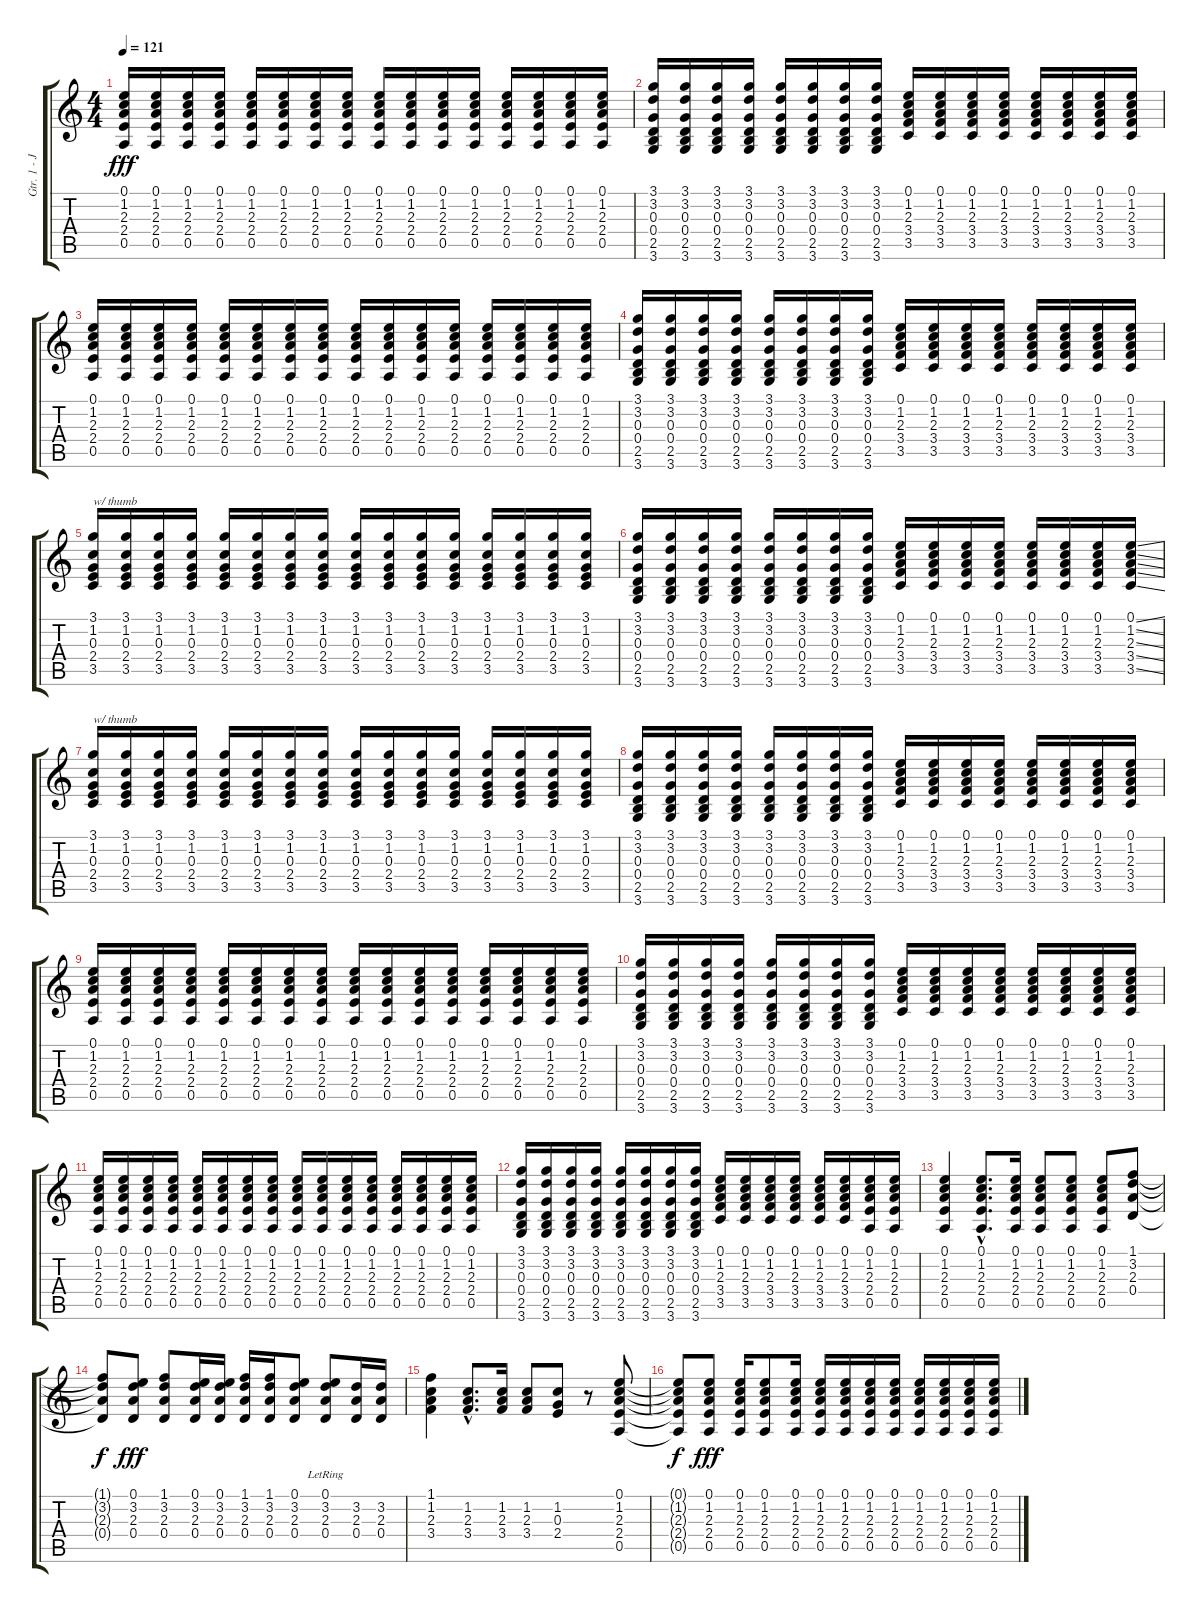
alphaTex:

\track ("Gtr. 1 - John " "Gtr. 1 - J") {instrument overdrivenguitar}
\staff {score tabs}
\tuning (E4 B3 G3 D3 A2 E2) {hide}
\ts (4 4)
\tempo 121
\clef g2
\ks c
(0.1 1.2 2.3 2.4 0.5).16{dy fff} (0.1 1.2 2.3 2.4 0.5).16 (0.1 1.2 2.3 2.4 0.5).16 (0.1 1.2 2.3 2.4 0.5).16 (0.1 1.2 2.3 2.4 0.5).16 (0.1 1.2 2.3 2.4 0.5).16 (0.1 1.2 2.3 2.4 0.5).16 (0.1 1.2 2.3 2.4 0.5).16 (0.1 1.2 2.3 2.4 0.5).16 (0.1 1.2 2.3 2.4 0.5).16 (0.1 1.2 2.3 2.4 0.5).16 (0.1 1.2 2.3 2.4 0.5).16 (0.1 1.2 2.3 2.4 0.5).16 (0.1 1.2 2.3 2.4 0.5).16 (0.1 1.2 2.3 2.4 0.5).16 (0.1 1.2 2.3 2.4 0.5).16 |
(3.1 3.2 0.3 0.4 2.5 3.6).16 (3.1 3.2 0.3 0.4 2.5 3.6).16 (3.1 3.2 0.3 0.4 2.5 3.6).16 (3.1 3.2 0.3 0.4 2.5 3.6).16 (3.1 3.2 0.3 0.4 2.5 3.6).16 (3.1 3.2 0.3 0.4 2.5 3.6).16 (3.1 3.2 0.3 0.4 2.5 3.6).16 (3.1 3.2 0.3 0.4 2.5 3.6).16 (0.1 1.2 2.3 3.4 3.5).16 (0.1 1.2 2.3 3.4 3.5).16 (0.1 1.2 2.3 3.4 3.5).16 (0.1 1.2 2.3 3.4 3.5).16 (0.1 1.2 2.3 3.4 3.5).16 (0.1 1.2 2.3 3.4 3.5).16 (0.1 1.2 2.3 3.4 3.5).16 (0.1 1.2 2.3 3.4 3.5).16 |
(0.1 1.2 2.3 2.4 0.5).16 (0.1 1.2 2.3 2.4 0.5).16 (0.1 1.2 2.3 2.4 0.5).16 (0.1 1.2 2.3 2.4 0.5).16 (0.1 1.2 2.3 2.4 0.5).16 (0.1 1.2 2.3 2.4 0.5).16 (0.1 1.2 2.3 2.4 0.5).16 (0.1 1.2 2.3 2.4 0.5).16 (0.1 1.2 2.3 2.4 0.5).16 (0.1 1.2 2.3 2.4 0.5).16 (0.1 1.2 2.3 2.4 0.5).16 (0.1 1.2 2.3 2.4 0.5).16 (0.1 1.2 2.3 2.4 0.5).16 (0.1 1.2 2.3 2.4 0.5).16 (0.1 1.2 2.3 2.4 0.5).16 (0.1 1.2 2.3 2.4 0.5).16 |
(3.1 3.2 0.3 0.4 2.5 3.6).16 (3.1 3.2 0.3 0.4 2.5 3.6).16 (3.1 3.2 0.3 0.4 2.5 3.6).16 (3.1 3.2 0.3 0.4 2.5 3.6).16 (3.1 3.2 0.3 0.4 2.5 3.6).16 (3.1 3.2 0.3 0.4 2.5 3.6).16 (3.1 3.2 0.3 0.4 2.5 3.6).16 (3.1 3.2 0.3 0.4 2.5 3.6).16 (0.1 1.2 2.3 3.4 3.5).16 (0.1 1.2 2.3 3.4 3.5).16 (0.1 1.2 2.3 3.4 3.5).16 (0.1 1.2 2.3 3.4 3.5).16 (0.1 1.2 2.3 3.4 3.5).16 (0.1 1.2 2.3 3.4 3.5).16 (0.1 1.2 2.3 3.4 3.5).16 (0.1 1.2 2.3 3.4 3.5).16 |
(3.1 1.2 0.3 2.4 3.5).16{txt "w/ thumb"} (3.1 1.2 0.3 2.4 3.5).16 (3.1 1.2 0.3 2.4 3.5).16 (3.1 1.2 0.3 2.4 3.5).16 (3.1 1.2 0.3 2.4 3.5).16 (3.1 1.2 0.3 2.4 3.5).16 (3.1 1.2 0.3 2.4 3.5).16 (3.1 1.2 0.3 2.4 3.5).16 (3.1 1.2 0.3 2.4 3.5).16 (3.1 1.2 0.3 2.4 3.5).16 (3.1 1.2 0.3 2.4 3.5).16 (3.1 1.2 0.3 2.4 3.5).16 (3.1 1.2 0.3 2.4 3.5).16 (3.1 1.2 0.3 2.4 3.5).16 (3.1 1.2 0.3 2.4 3.5).16 (3.1 1.2 0.3 2.4 3.5).16 |
(3.1 3.2 0.3 0.4 2.5 3.6).16 (3.1 3.2 0.3 0.4 2.5 3.6).16 (3.1 3.2 0.3 0.4 2.5 3.6).16 (3.1 3.2 0.3 0.4 2.5 3.6).16 (3.1 3.2 0.3 0.4 2.5 3.6).16 (3.1 3.2 0.3 0.4 2.5 3.6).16 (3.1 3.2 0.3 0.4 2.5 3.6).16 (3.1 3.2 0.3 0.4 2.5 3.6).16 (0.1 1.2 2.3 3.4 3.5).16 (0.1 1.2 2.3 3.4 3.5).16 (0.1 1.2 2.3 3.4 3.5).16 (0.1 1.2 2.3 3.4 3.5).16 (0.1 1.2 2.3 3.4 3.5).16 (0.1 1.2 2.3 3.4 3.5).16 (0.1 1.2 2.3 3.4 3.5).16 (0.1{ss} 1.2{ss} 2.3{ss} 3.4{ss} 3.5{ss}).16 |
(3.1 1.2 0.3 2.4 3.5).16{txt "w/ thumb"} (3.1 1.2 0.3 2.4 3.5).16 (3.1 1.2 0.3 2.4 3.5).16 (3.1 1.2 0.3 2.4 3.5).16 (3.1 1.2 0.3 2.4 3.5).16 (3.1 1.2 0.3 2.4 3.5).16 (3.1 1.2 0.3 2.4 3.5).16 (3.1 1.2 0.3 2.4 3.5).16 (3.1 1.2 0.3 2.4 3.5).16 (3.1 1.2 0.3 2.4 3.5).16 (3.1 1.2 0.3 2.4 3.5).16 (3.1 1.2 0.3 2.4 3.5).16 (3.1 1.2 0.3 2.4 3.5).16 (3.1 1.2 0.3 2.4 3.5).16 (3.1 1.2 0.3 2.4 3.5).16 (3.1 1.2 0.3 2.4 3.5).16 |
(3.1 3.2 0.3 0.4 2.5 3.6).16 (3.1 3.2 0.3 0.4 2.5 3.6).16 (3.1 3.2 0.3 0.4 2.5 3.6).16 (3.1 3.2 0.3 0.4 2.5 3.6).16 (3.1 3.2 0.3 0.4 2.5 3.6).16 (3.1 3.2 0.3 0.4 2.5 3.6).16 (3.1 3.2 0.3 0.4 2.5 3.6).16 (3.1 3.2 0.3 0.4 2.5 3.6).16 (0.1 1.2 2.3 3.4 3.5).16 (0.1 1.2 2.3 3.4 3.5).16 (0.1 1.2 2.3 3.4 3.5).16 (0.1 1.2 2.3 3.4 3.5).16 (0.1 1.2 2.3 3.4 3.5).16 (0.1 1.2 2.3 3.4 3.5).16 (0.1 1.2 2.3 3.4 3.5).16 (0.1 1.2 2.3 3.4 3.5).16 |
(0.1 1.2 2.3 2.4 0.5).16 (0.1 1.2 2.3 2.4 0.5).16 (0.1 1.2 2.3 2.4 0.5).16 (0.1 1.2 2.3 2.4 0.5).16 (0.1 1.2 2.3 2.4 0.5).16 (0.1 1.2 2.3 2.4 0.5).16 (0.1 1.2 2.3 2.4 0.5).16 (0.1 1.2 2.3 2.4 0.5).16 (0.1 1.2 2.3 2.4 0.5).16 (0.1 1.2 2.3 2.4 0.5).16 (0.1 1.2 2.3 2.4 0.5).16 (0.1 1.2 2.3 2.4 0.5).16 (0.1 1.2 2.3 2.4 0.5).16 (0.1 1.2 2.3 2.4 0.5).16 (0.1 1.2 2.3 2.4 0.5).16 (0.1 1.2 2.3 2.4 0.5).16 |
(3.1 3.2 0.3 0.4 2.5 3.6).16 (3.1 3.2 0.3 0.4 2.5 3.6).16 (3.1 3.2 0.3 0.4 2.5 3.6).16 (3.1 3.2 0.3 0.4 2.5 3.6).16 (3.1 3.2 0.3 0.4 2.5 3.6).16 (3.1 3.2 0.3 0.4 2.5 3.6).16 (3.1 3.2 0.3 0.4 2.5 3.6).16 (3.1 3.2 0.3 0.4 2.5 3.6).16 (0.1 1.2 2.3 3.4 3.5).16 (0.1 1.2 2.3 3.4 3.5).16 (0.1 1.2 2.3 3.4 3.5).16 (0.1 1.2 2.3 3.4 3.5).16 (0.1 1.2 2.3 3.4 3.5).16 (0.1 1.2 2.3 3.4 3.5).16 (0.1 1.2 2.3 3.4 3.5).16 (0.1 1.2 2.3 3.4 3.5).16 |
(0.1 1.2 2.3 2.4 0.5).16 (0.1 1.2 2.3 2.4 0.5).16 (0.1 1.2 2.3 2.4 0.5).16 (0.1 1.2 2.3 2.4 0.5).16 (0.1 1.2 2.3 2.4 0.5).16 (0.1 1.2 2.3 2.4 0.5).16 (0.1 1.2 2.3 2.4 0.5).16 (0.1 1.2 2.3 2.4 0.5).16 (0.1 1.2 2.3 2.4 0.5).16 (0.1 1.2 2.3 2.4 0.5).16 (0.1 1.2 2.3 2.4 0.5).16 (0.1 1.2 2.3 2.4 0.5).16 (0.1 1.2 2.3 2.4 0.5).16 (0.1 1.2 2.3 2.4 0.5).16 (0.1 1.2 2.3 2.4 0.5).16 (0.1 1.2 2.3 2.4 0.5).16 |
(3.1 3.2 0.3 0.4 2.5 3.6).16 (3.1 3.2 0.3 0.4 2.5 3.6).16 (3.1 3.2 0.3 0.4 2.5 3.6).16 (3.1 3.2 0.3 0.4 2.5 3.6).16 (3.1 3.2 0.3 0.4 2.5 3.6).16 (3.1 3.2 0.3 0.4 2.5 3.6).16 (3.1 3.2 0.3 0.4 2.5 3.6).16 (3.1 3.2 0.3 0.4 2.5 3.6).16 (0.1 1.2 2.3 3.4 3.5).16 (0.1 1.2 2.3 3.4 3.5).16 (0.1 1.2 2.3 3.4 3.5).16 (0.1 1.2 2.3 3.4 3.5).16 (0.1 1.2 2.3 3.4 3.5).16 (0.1 1.2 2.3 3.4 3.5).16 (0.1 1.2 2.3 2.4 0.5).16 (0.1 1.2 2.3 2.4 0.5).16 |
(0.1 1.2 2.3 2.4 0.5).4 (0.1{hac} 1.2{hac} 2.3{hac} 2.4{hac} 0.5{hac}).8{d} (0.1 1.2 2.3 2.4 0.5).16 (0.1 1.2 2.3 2.4 0.5).8 (0.1 1.2 2.3 2.4 0.5).8 (0.1 1.2 2.3 2.4 0.5).8 (1.1 3.2 2.3 0.4).8 |
(1.1{t} 3.2{t} 2.3{t} 0.4{t}).8{dy f} (0.1 3.2 2.3 0.4).8{dy fff} (1.1 3.2 2.3 0.4).8 (0.1 3.2 2.3 0.4).16 (0.1 3.2 2.3 0.4).16 (1.1 3.2 2.3 0.4).16 (1.1 3.2 2.3 0.4).16 (0.1 3.2 2.3 0.4).8 (0.1{lr} 3.2 2.3 0.4).8 (3.2 2.3 0.4).16 (3.2 2.3 0.4).16 |
(1.1 1.2 2.3 3.4).4 (1.2{hac} 2.3{hac} 3.4{hac}).8{d} (1.2 2.3 3.4).16 (1.2 2.3 3.4).8 (1.2 0.3 2.4).8 r.8 (0.1 1.2 2.3 2.4 0.5).8 |
(0.1{t} 1.2{t} 2.3{t} 2.4{t} 0.5{t}).8{dy f} (0.1 1.2 2.3 2.4 0.5).8{dy fff} (0.1 1.2 2.3 2.4 0.5).16 (0.1 1.2 2.3 2.4 0.5).8 (0.1 1.2 2.3 2.4 0.5).16 (0.1 1.2 2.3 2.4 0.5).16 (0.1 1.2 2.3 2.4 0.5).16 (0.1 1.2 2.3 2.4 0.5).16 (0.1 1.2 2.3 2.4 0.5).16 (0.1 1.2 2.3 2.4 0.5).16 (0.1 1.2 2.3 2.4 0.5).16 (0.1 1.2 2.3 2.4 0.5).16 (0.1 1.2 2.3 2.4 0.5).16
